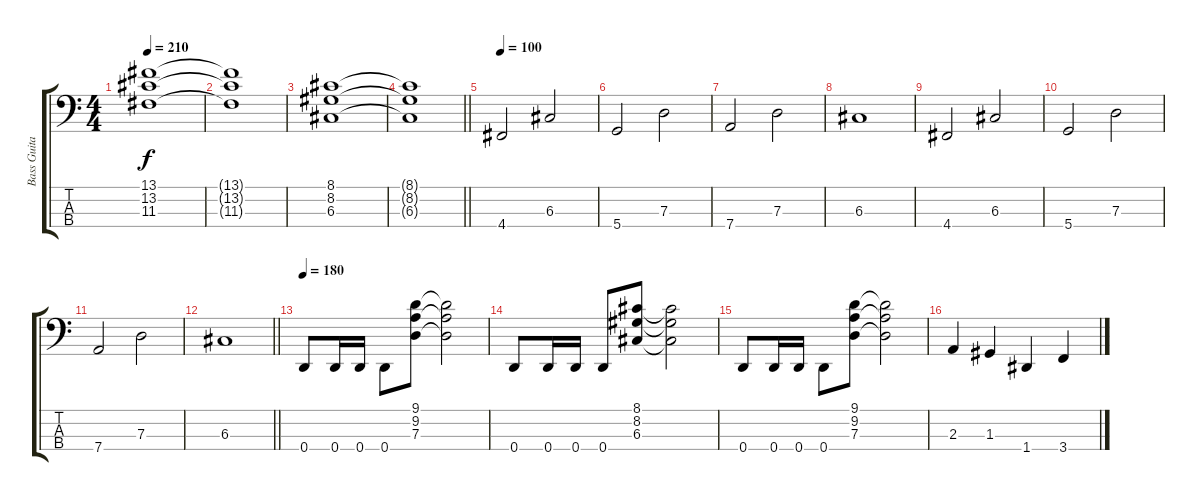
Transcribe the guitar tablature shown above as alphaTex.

\track ("Bass Guitar" "Bass Guita") {instrument electricbassfinger}
\staff {score tabs}
\tuning (F2 C2 G1 D1) {hide}
\ts (4 4)
\tempo 210
\clef f4
\ks c
(13.1 13.2 11.3).1{dy f} |
(13.1{t} 13.2{t} 11.3{t}).1 |
(8.1 8.2 6.3).1 |
\barLineRight lightlight
(8.1{t} 8.2{t} 6.3{t}).1 |
\tempo 100
4.4.2 6.3.2 |
5.4.2 7.3.2 |
7.4.2 7.3.2 |
6.3.1 |
4.4.2 6.3.2 |
5.4.2 7.3.2 |
7.4.2 7.3.2 |
\barLineRight lightlight
6.3.1 |
\tempo 180
0.4.8 0.4.16 0.4.16 0.4.8 (9.1 9.2 7.3).8 (9.1{t} 9.2{t} 7.3{t}).2 |
0.4.8 0.4.16 0.4.16 0.4.8 (8.1 8.2 6.3).8 (8.1{t} 8.2{t} 6.3{t}).2 |
0.4.8 0.4.16 0.4.16 0.4.8 (9.1 9.2 7.3).8 (9.1{t} 9.2{t} 7.3{t}).2 |
2.3.4 1.3.4 1.4.4 3.4.4
